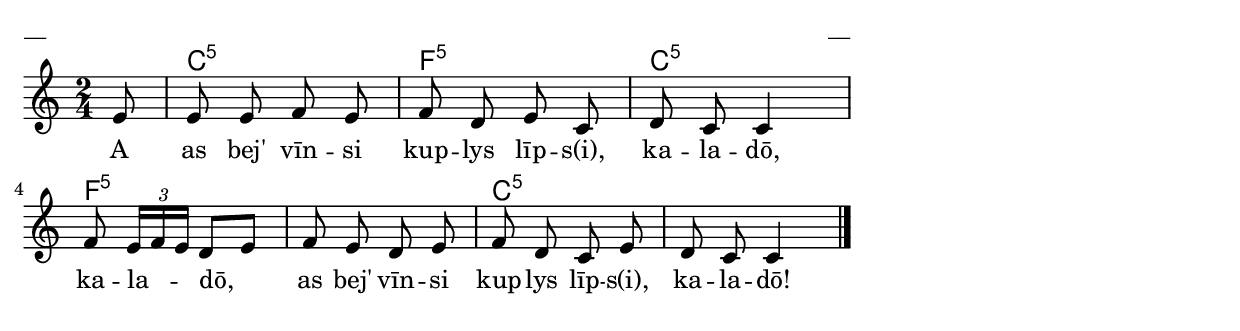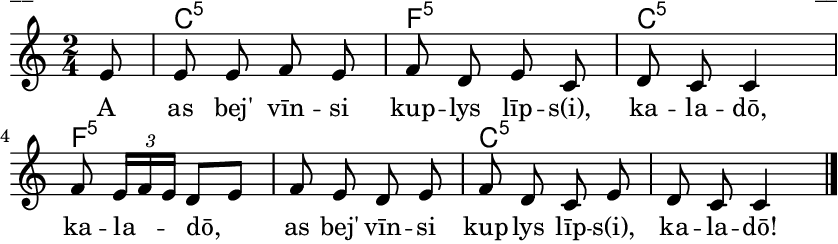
\version "2.13.18"
#(ly:set-option 'crop #t)

%\header {
%    title = "As bej' vīnsi kuplys līpsi ",Laivas lapas,Ziemassvētki
%}
\paper {
line-width = 14\cm
left-margin = 0.4\cm
between-system-padding = 0.1\cm
between-system-space = 0.1\cm
}
\layout {
indent = #0
ragged-last = ##f
}

chordsA = \chordmode {
\time 2/4
\partial 8*1
s8 | c2:5 | f2:5 | c2:5 | f2:5 | f2:5 | c2:5 | c2:5
}


voiceA = \relative c' {
\clef "treble"
\key c \major
\time 2/4
\partial 8*1
e8 |
%MS
e8 e f e |
f8 d e c |
d8 c c4 |
%ME
f8 \times 2/3 { e16[ f e] } d8[ e] |
f8 e d e |
f8 d c e |
d8 c c4 |
\bar "|."
}

lyricA = \lyricmode {
 A as bej' vīn -- si kup -- lys līp -- s(i), ka -- la -- dō, ka -- la -- dō, as bej' vīn -- si kup -- lys līp -- s(i), ka -- la -- dō!
} 

fullScore = <<
\new ChordNames { 
\set chordChanges = ##t
\chordsA 
}
\new Staff {
<<
\new Voice = "voiceA" { \oneVoice \autoBeamOff \voiceA }
\new Lyrics \lyricsto "voiceA" \lyricA
>>
}
>>

\score {
\fullScore
\header { piece = "__" opus = "__" }
}
\markup { \with-color #(x11-color 'white) \sans \smaller "__" }
\score {
\unfoldRepeats
\fullScore
\midi {
\context { \Staff \remove "Staff_performer" }
\context { \Voice \consists "Staff_performer" }
}
}


